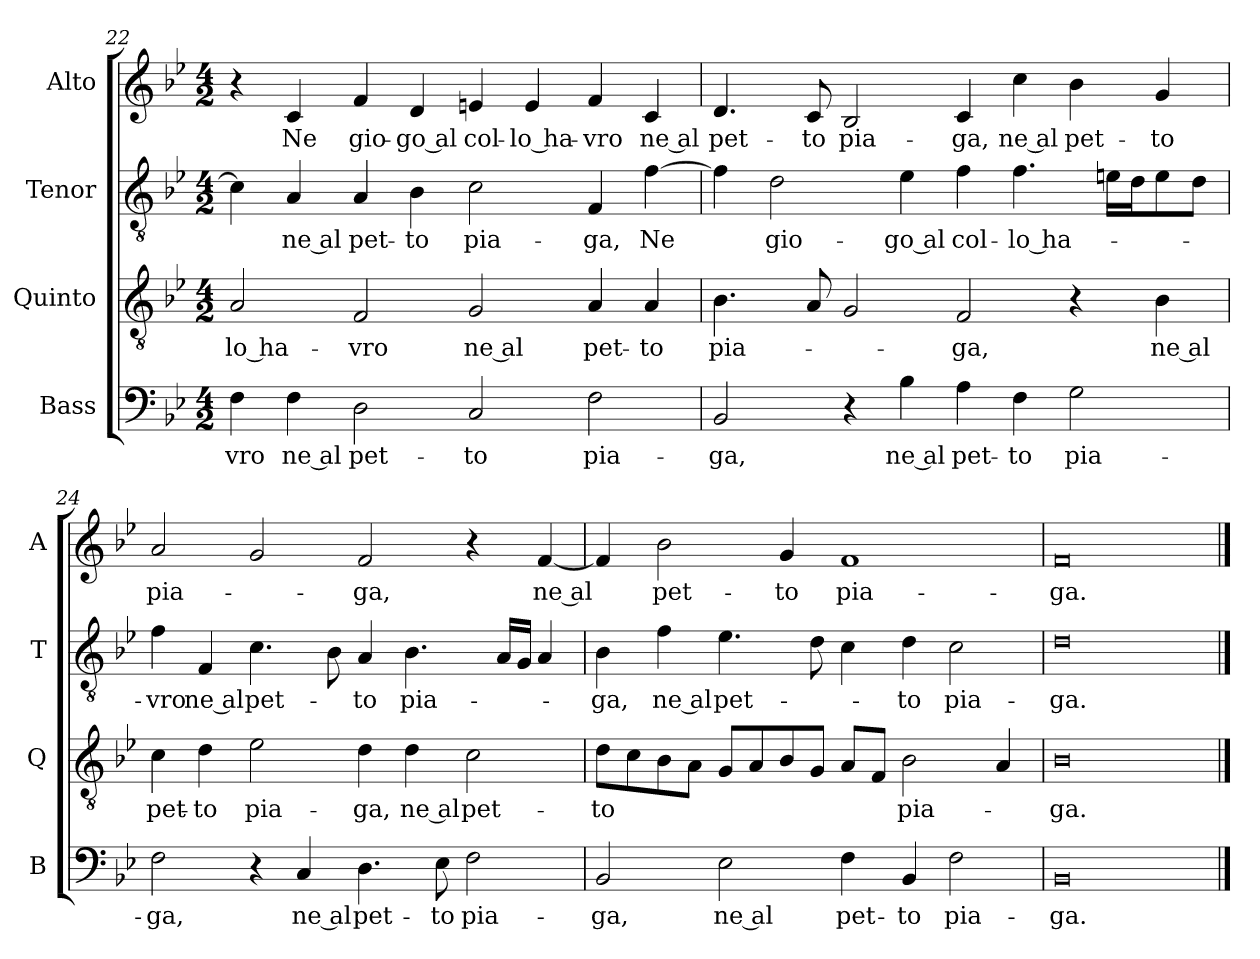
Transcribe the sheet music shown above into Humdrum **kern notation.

**kern	**text	**kern	**text	**kern	**text	**kern	**text
*part4	*part4	*part3	*part3	*part2	*part2	*part1	*part1
*staff4	*staff4	*staff3	*staff3	*staff2	*staff2	*staff1	*staff1
*I"Bass	*	*I"Quinto	*	*I"Tenor	*	*I"Alto	*
*I'B	*	*I'Q	*	*I'T	*	*I'A	*
!!LO:LB:g=z
*clefF4	*	*clefGv2	*	*clefGv2	*	*clefG2	*
*k[b-e-]	*	*k[b-e-]	*	*k[b-e-]	*	*k[b-e-]	*
*B-:	*	*B-:	*	*B-:	*	*B-:	*
*M4/2	*	*M4/2	*	*M4/2	*	*M4/2	*
=22	=22	=22	=22	=22	=22	=22	=22
!	!LO:LY:b	!	!LO:LY:b	!	!	!	!
4F\	-vro	2A/	-lo ha-	4c\]	.	4r	.
!	!LO:LY:b	!	!	!	!LO:LY:b	!	!LO:LY:b
4F\	ne al	.	.	4A/	ne al	4c/	Ne
!	!LO:LY:b	!	!LO:LY:b	!	!LO:LY:b	!	!LO:LY:b
2D\	pet-	2F/	-vro	4A/	pet-	4f/	gio-
!	!	!	!	!	!LO:LY:b	!	!LO:LY:b
.	.	.	.	4B-\	-to	4d/	-go al
!	!LO:LY:b	!	!LO:LY:b	!	!LO:LY:b	!	!LO:LY:b
2C/	-to	2G/	ne al	2c\	pia-	4en/	col-
!	!	!	!	!	!	!	!LO:LY:b
.	.	.	.	.	.	4e/	-lo ha-
!	!LO:LY:b	!	!LO:LY:b	!	!LO:LY:b	!	!LO:LY:b
2F\	pia-	4A/	pet-	4F/	-ga,	4f/	-vro
!	!	!	!LO:LY:b	!	!LO:LY:b	!	!LO:LY:b
.	.	4A/	-to	[4f\	Ne	4c/	ne al
=23	=23	=23	=23	=23	=23	=23	=23
!	!LO:LY:b	!	!LO:LY:b	!	!	!	!LO:LY:b
2BB-/	-ga,	4.B-\	pia-	4f\]	.	4.d/	pet-
!	!	!	!	!	!LO:LY:b	!	!
.	.	.	.	2d\	gio-	.	.
!	!	!	!	!	!	!	!LO:LY:b
.	.	8A/	.	.	.	8c/	-to
!	!	!	!	!	!	!	!LO:LY:b
4r	.	2G/	.	.	.	2B-/	pia-
!	!LO:LY:b	!	!	!	!LO:LY:b	!	!
4B-\	ne al	.	.	4e-\	-go al	.	.
!	!LO:LY:b	!	!LO:LY:b	!	!LO:LY:b	!	!LO:LY:b
4A\	pet-	2F/	-ga,	4f\	col-	4c/	-ga,
!	!LO:LY:b	!	!	!	!LO:LY:b	!	!LO:LY:b
4F\	-to	.	.	4.f\	-lo ha-	4cc\	ne al
!	!LO:LY:b	!	!	!	!	!	!LO:LY:b
2G\	pia-	4r	.	.	.	4b-\	pet-
.	.	.	.	16en\LL	.	.	.
.	.	.	.	16d\J	.	.	.
!	!	!	!LO:LY:b	!	!	!	!LO:LY:b
.	.	4B-\	ne al	8e\	.	4g/	-to
.	.	.	.	8d\J	.	.	.
!!LO:LB:g=z
=24	=24	=24	=24	=24	=24	=24	=24
!	!LO:LY:b	!	!LO:LY:b	!	!LO:LY:b	!	!LO:LY:b
2F\	-ga,	4c\	pet-	4f\	-vro	2a/	pia-
!	!	!	!LO:LY:b	!	!LO:LY:b	!	!
.	.	4d\	-to	4F/	ne al	.	.
!	!	!	!LO:LY:b	!	!LO:LY:b	!	!
4r	.	2e-\	pia-	4.c\	pet-	2g/	.
!	!LO:LY:b	!	!	!	!	!	!
4C/	ne al	.	.	.	.	.	.
.	.	.	.	8B-\	.	.	.
!	!LO:LY:b	!	!LO:LY:b	!	!LO:LY:b	!	!LO:LY:b
4.D\	pet-	4d\	-ga,	4A/	-to	2f/	-ga,
!	!	!	!LO:LY:b	!	!LO:LY:b	!	!
.	.	4d\	ne al	4.B-\	pia-	.	.
!	!LO:LY:b	!	!	!	!	!	!
8E-\	-to	.	.	.	.	.	.
!	!LO:LY:b	!	!LO:LY:b	!	!	!	!
2F\	pia-	2c\	pet-	.	.	4r	.
.	.	.	.	16A/LL	.	.	.
.	.	.	.	16G/JJ	.	.	.
!	!	!	!	!	!	!	!LO:LY:b
.	.	.	.	4A/	.	[4f/	ne al
=25	=25	=25	=25	=25	=25	=25	=25
!	!LO:LY:b	!	!LO:LY:b	!	!LO:LY:b	!	!
2BB-/	-ga,	8d\L	-to	4B-\	-ga,	4f/]	.
.	.	8c\	.	.	.	.	.
!	!	!	!	!	!LO:LY:b	!	!LO:LY:b
.	.	8B-\	.	4f\	ne al	2b-\	pet-
.	.	8A\J	.	.	.	.	.
!	!LO:LY:b	!	!	!	!LO:LY:b	!	!
2E-\	ne al	8G/L	.	4.e-\	pet-	.	.
.	.	8A/	.	.	.	.	.
!	!	!	!	!	!	!	!LO:LY:b
.	.	8B-/	.	.	.	4g/	-to
.	.	8G/J	.	8d\	.	.	.
!	!LO:LY:b	!	!	!	!	!	!LO:LY:b
4F\	pet-	8A/L	.	4c\	.	1f	pia-
.	.	8F/J	.	.	.	.	.
!	!LO:LY:b	!	!LO:LY:b	!	!LO:LY:b	!	!
4BB-/	-to	2B-\	pia-	4d\	-to	.	.
!	!LO:LY:b	!	!	!	!LO:LY:b	!	!
2F\	pia-	.	.	2c\	pia-	.	.
.	.	4A/	.	.	.	.	.
=26	=26	=26	=26	=26	=26	=26	=26
!	!LO:LY:b	!	!LO:LY:b	!	!LO:LY:b	!	!LO:LY:b
0BB-	-ga.	0B-	-ga.	0d	-ga.	0f	-ga.
==	==	==	==	==	==	==	==
*-	*-	*-	*-	*-	*-	*-	*-
